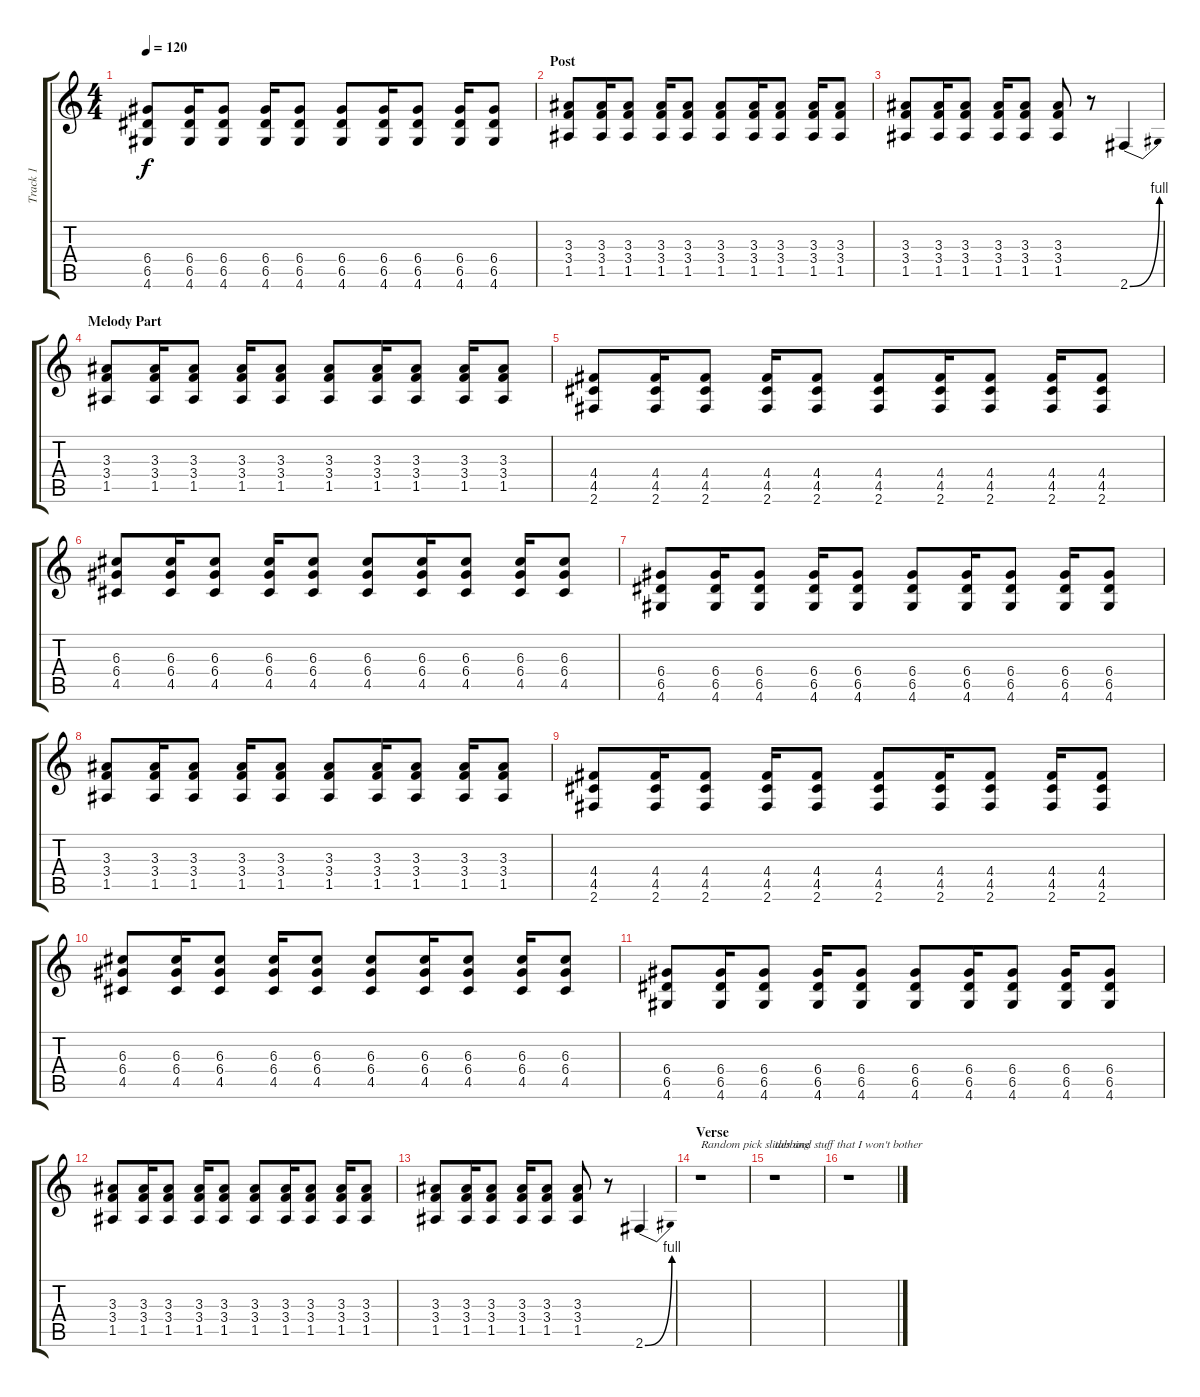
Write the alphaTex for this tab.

\track ("Track 1" "Track 1") {instrument distortionguitar}
\staff {score tabs}
\tuning (E4 B3 G3 D3 A2 E2) {hide}
\ts (4 4)
\tempo 120
\clef g2
\ks c
(6.4 6.5 4.6).8{dy f} (6.4 6.5 4.6).16 (6.4 6.5 4.6).8 (6.4 6.5 4.6).16 (6.4 6.5 4.6).8 (6.4 6.5 4.6).8 (6.4 6.5 4.6).16 (6.4 6.5 4.6).8 (6.4 6.5 4.6).16 (6.4 6.5 4.6).8 |
\section ("" "Post")
(3.3 3.4 1.5).8 (3.3 3.4 1.5).16 (3.3 3.4 1.5).8 (3.3 3.4 1.5).16 (3.3 3.4 1.5).8 (3.3 3.4 1.5).8 (3.3 3.4 1.5).16 (3.3 3.4 1.5).8 (3.3 3.4 1.5).16 (3.3 3.4 1.5).8 |
(3.3 3.4 1.5).8 (3.3 3.4 1.5).16 (3.3 3.4 1.5).8 (3.3 3.4 1.5).16 (3.3 3.4 1.5).8 (3.3 3.4 1.5).8 r.8 2.6{be (bend 0 0 60 4)}.4 |
\section ("" "Melody Part")
(3.3 3.4 1.5).8 (3.3 3.4 1.5).16 (3.3 3.4 1.5).8 (3.3 3.4 1.5).16 (3.3 3.4 1.5).8 (3.3 3.4 1.5).8 (3.3 3.4 1.5).16 (3.3 3.4 1.5).8 (3.3 3.4 1.5).16 (3.3 3.4 1.5).8 |
(4.4 4.5 2.6).8 (4.4 4.5 2.6).16 (4.4 4.5 2.6).8 (4.4 4.5 2.6).16 (4.4 4.5 2.6).8 (4.4 4.5 2.6).8 (4.4 4.5 2.6).16 (4.4 4.5 2.6).8 (4.4 4.5 2.6).16 (4.4 4.5 2.6).8 |
(6.3 6.4 4.5).8 (6.3 6.4 4.5).16 (6.3 6.4 4.5).8 (6.3 6.4 4.5).16 (6.3 6.4 4.5).8 (6.3 6.4 4.5).8 (6.3 6.4 4.5).16 (6.3 6.4 4.5).8 (6.3 6.4 4.5).16 (6.3 6.4 4.5).8 |
(6.4 6.5 4.6).8 (6.4 6.5 4.6).16 (6.4 6.5 4.6).8 (6.4 6.5 4.6).16 (6.4 6.5 4.6).8 (6.4 6.5 4.6).8 (6.4 6.5 4.6).16 (6.4 6.5 4.6).8 (6.4 6.5 4.6).16 (6.4 6.5 4.6).8 |
(3.3 3.4 1.5).8 (3.3 3.4 1.5).16 (3.3 3.4 1.5).8 (3.3 3.4 1.5).16 (3.3 3.4 1.5).8 (3.3 3.4 1.5).8 (3.3 3.4 1.5).16 (3.3 3.4 1.5).8 (3.3 3.4 1.5).16 (3.3 3.4 1.5).8 |
(4.4 4.5 2.6).8 (4.4 4.5 2.6).16 (4.4 4.5 2.6).8 (4.4 4.5 2.6).16 (4.4 4.5 2.6).8 (4.4 4.5 2.6).8 (4.4 4.5 2.6).16 (4.4 4.5 2.6).8 (4.4 4.5 2.6).16 (4.4 4.5 2.6).8 |
(6.3 6.4 4.5).8 (6.3 6.4 4.5).16 (6.3 6.4 4.5).8 (6.3 6.4 4.5).16 (6.3 6.4 4.5).8 (6.3 6.4 4.5).8 (6.3 6.4 4.5).16 (6.3 6.4 4.5).8 (6.3 6.4 4.5).16 (6.3 6.4 4.5).8 |
(6.4 6.5 4.6).8 (6.4 6.5 4.6).16 (6.4 6.5 4.6).8 (6.4 6.5 4.6).16 (6.4 6.5 4.6).8 (6.4 6.5 4.6).8 (6.4 6.5 4.6).16 (6.4 6.5 4.6).8 (6.4 6.5 4.6).16 (6.4 6.5 4.6).8 |
(3.3 3.4 1.5).8 (3.3 3.4 1.5).16 (3.3 3.4 1.5).8 (3.3 3.4 1.5).16 (3.3 3.4 1.5).8 (3.3 3.4 1.5).8 (3.3 3.4 1.5).16 (3.3 3.4 1.5).8 (3.3 3.4 1.5).16 (3.3 3.4 1.5).8 |
(3.3 3.4 1.5).8 (3.3 3.4 1.5).16 (3.3 3.4 1.5).8 (3.3 3.4 1.5).16 (3.3 3.4 1.5).8 (3.3 3.4 1.5).8 r.8 2.6{be (bend 0 0 60 4)}.4 |
\section ("" "Verse")
r.1{txt "Random pick slides and stuff that I won't bother"} |
r.1{txt "tabbing"} |
r.1
